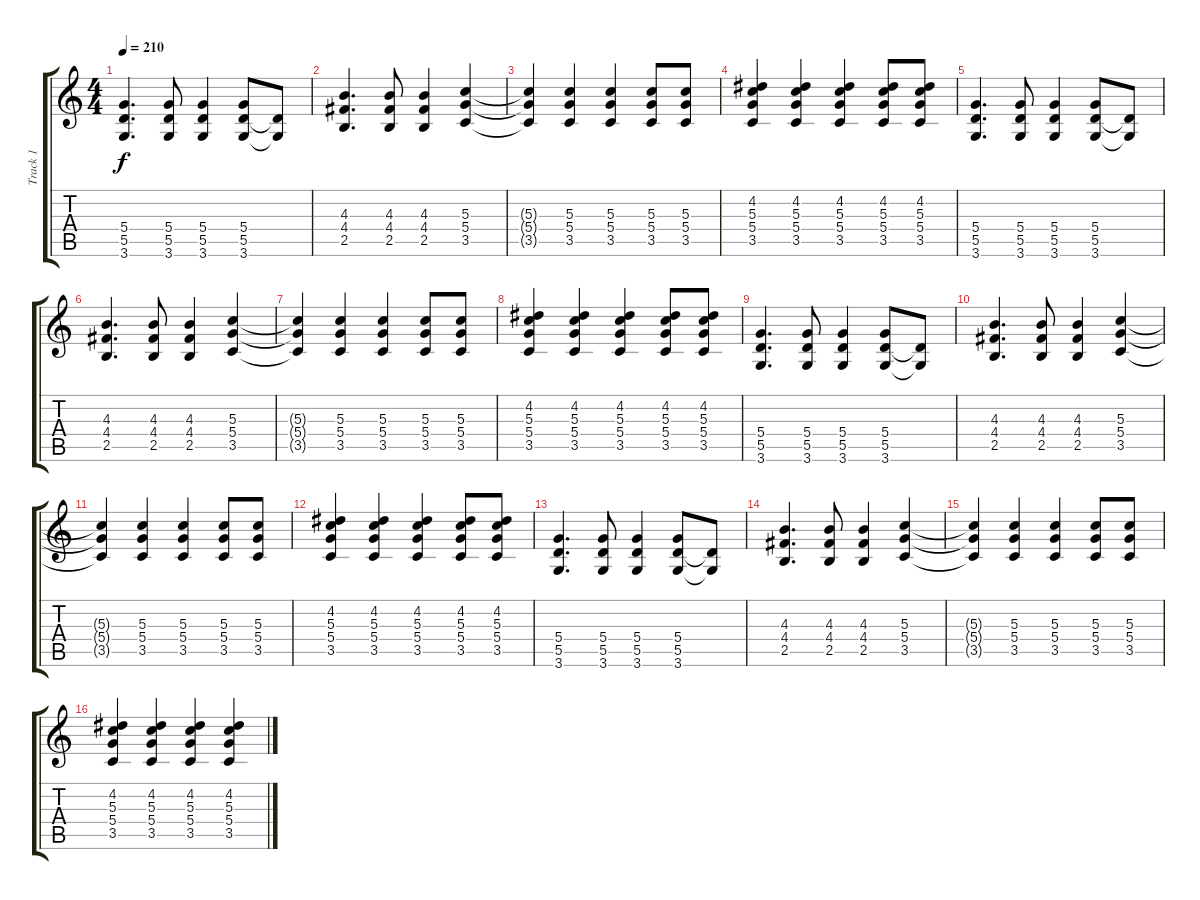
\track ("Track 1" "Track 1") {instrument electricguitarjazz}
\staff {score tabs}
\tuning (E4 B3 G3 D3 A2 E2) {hide}
\ts (4 4)
\tempo 210
\clef g2
\ks c
(5.4 5.5 3.6).4{d dy f} (5.4 5.5 3.6).8 (5.4 5.5 3.6).4 (5.4 5.5 3.6).8 (5.5{t} 3.6{t}).8 |
(4.3 4.4 2.5).4{d} (4.3 4.4 2.5).8 (4.3 4.4 2.5).4 (5.3 5.4 3.5).4 |
(5.3{t} 5.4{t} 3.5{t}).4 (5.3 5.4 3.5).4 (5.3 5.4 3.5).4 (5.3 5.4 3.5).8 (5.3 5.4 3.5).8 |
(4.2 5.3 5.4 3.5).4 (4.2 5.3 5.4 3.5).4 (4.2 5.3 5.4 3.5).4 (4.2 5.3 5.4 3.5).8 (4.2 5.3 5.4 3.5).8 |
(5.4 5.5 3.6).4{d} (5.4 5.5 3.6).8 (5.4 5.5 3.6).4 (5.4 5.5 3.6).8 (5.5{t} 3.6{t}).8 |
(4.3 4.4 2.5).4{d} (4.3 4.4 2.5).8 (4.3 4.4 2.5).4 (5.3 5.4 3.5).4 |
(5.3{t} 5.4{t} 3.5{t}).4 (5.3 5.4 3.5).4 (5.3 5.4 3.5).4 (5.3 5.4 3.5).8 (5.3 5.4 3.5).8 |
(4.2 5.3 5.4 3.5).4 (4.2 5.3 5.4 3.5).4 (4.2 5.3 5.4 3.5).4 (4.2 5.3 5.4 3.5).8 (4.2 5.3 5.4 3.5).8 |
(5.4 5.5 3.6).4{d} (5.4 5.5 3.6).8 (5.4 5.5 3.6).4 (5.4 5.5 3.6).8 (5.5{t} 3.6{t}).8 |
(4.3 4.4 2.5).4{d} (4.3 4.4 2.5).8 (4.3 4.4 2.5).4 (5.3 5.4 3.5).4 |
(5.3{t} 5.4{t} 3.5{t}).4 (5.3 5.4 3.5).4 (5.3 5.4 3.5).4 (5.3 5.4 3.5).8 (5.3 5.4 3.5).8 |
(4.2 5.3 5.4 3.5).4 (4.2 5.3 5.4 3.5).4 (4.2 5.3 5.4 3.5).4 (4.2 5.3 5.4 3.5).8 (4.2 5.3 5.4 3.5).8 |
(5.4 5.5 3.6).4{d} (5.4 5.5 3.6).8 (5.4 5.5 3.6).4 (5.4 5.5 3.6).8 (5.5{t} 3.6{t}).8 |
(4.3 4.4 2.5).4{d} (4.3 4.4 2.5).8 (4.3 4.4 2.5).4 (5.3 5.4 3.5).4 |
(5.3{t} 5.4{t} 3.5{t}).4 (5.3 5.4 3.5).4 (5.3 5.4 3.5).4 (5.3 5.4 3.5).8 (5.3 5.4 3.5).8 |
(4.2 5.3 5.4 3.5).4 (4.2 5.3 5.4 3.5).4 (4.2 5.3 5.4 3.5).4 (4.2 5.3 5.4 3.5).4
